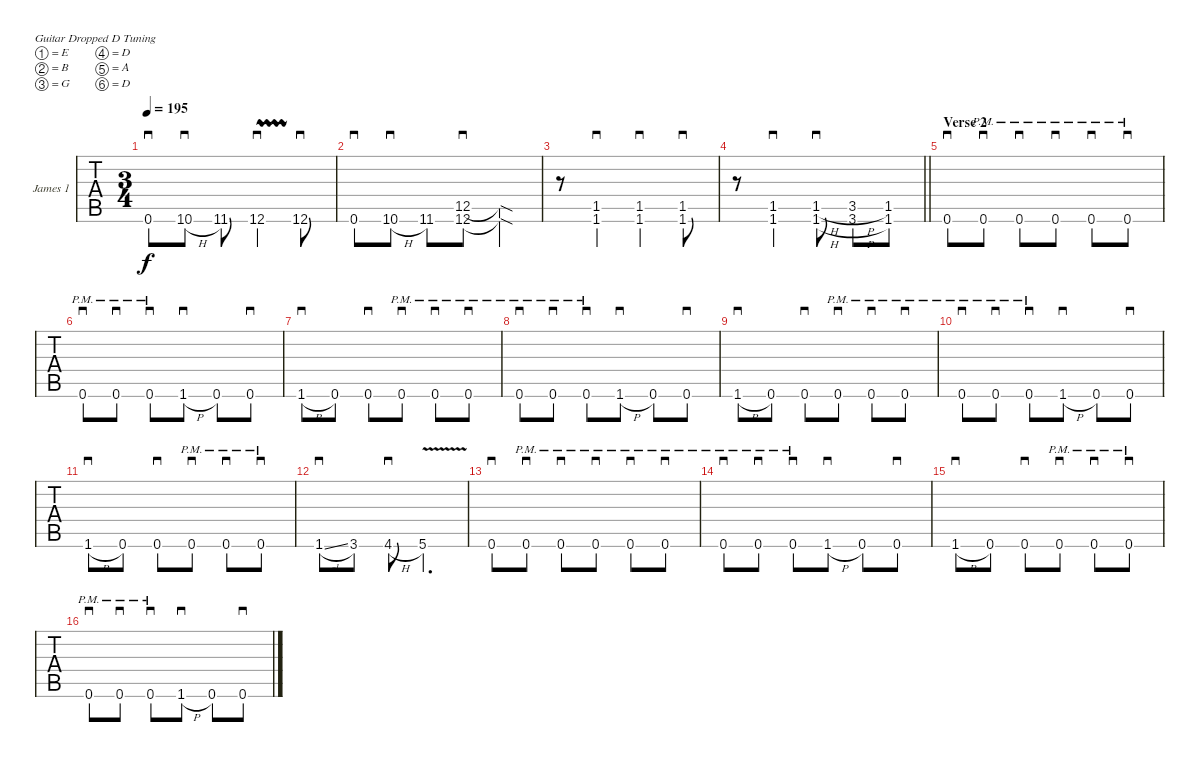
\bracketExtendMode groupsimilarinstruments
\firstSystemTrackNameOrientation horizontal
\otherSystemsTrackNameOrientation horizontal
\track ("Guitar 1" "James 1") {instrument distortionguitar}
\staff {tabs}
\tuning (E4 B3 G3 D3 A2 D2)
\ts (3 4)
\tempo 195
\clef g2
\ks c
0.6.8{sd dy f} 10.6{h}.8{sd} 11.6.8 12.6{vw}.4{sd} 12.6.8{sd} |
0.6.8{sd} 10.6{h}.8{sd} 11.6.8 (12.5 12.6).8{sd} (12.5{sod t} 12.6{sod t}).4 |
r.8 (1.5{st} 1.6{st}).4{sd} (1.5{st} 1.6{st}).4{sd} (1.5 1.6).8{sd} |
\barLineRight lightlight
r.8 (1.5{st} 1.6{st}).4{sd} (1.5{h} 1.6{h}).8{sd} (3.5{h} 3.6{h}).8 (1.5 1.6).8 |
\section ("" "Verse 2")
0.6.8{sd} 0.6{pm}.8{sd} 0.6{pm}.8{sd} 0.6{pm}.8{sd} 0.6{pm}.8{sd} 0.6{pm}.8{sd} |
0.6{pm}.8{sd} 0.6{pm}.8{sd} 0.6{pm}.8{sd} 1.6{h}.8{sd} 0.6.8 0.6.8{sd} |
1.6{h}.8{sd} 0.6.8 0.6.8{sd} 0.6{pm}.8{sd} 0.6{pm}.8{sd} 0.6{pm}.8{sd} |
0.6{pm}.8{sd} 0.6{pm}.8{sd} 0.6{pm}.8{sd} 1.6{h}.8{sd} 0.6.8 0.6.8{sd} |
1.6{h}.8{sd} 0.6.8 0.6.8{sd} 0.6{pm}.8{sd} 0.6{pm}.8{sd} 0.6{pm}.8{sd} |
0.6{pm}.8{sd} 0.6{pm}.8{sd} 0.6{pm}.8{sd} 1.6{h}.8{sd} 0.6.8 0.6.8{sd} |
1.6{h}.8{sd} 0.6.8 0.6.8{sd} 0.6{pm}.8{sd} 0.6{pm}.8{sd} 0.6{pm}.8{sd} |
1.6{sl}.8{sd} 3.6.8 4.6{h}.8{sd} 5.6{v}.4{d} |
0.6.8{sd} 0.6{pm}.8{sd} 0.6{pm}.8{sd} 0.6{pm}.8{sd} 0.6{pm}.8{sd} 0.6{pm}.8{sd} |
0.6{pm}.8{sd} 0.6{pm}.8{sd} 0.6{pm}.8{sd} 1.6{h}.8{sd} 0.6.8 0.6.8{sd} |
1.6{h}.8{sd} 0.6.8 0.6.8{sd} 0.6{pm}.8{sd} 0.6{pm}.8{sd} 0.6{pm}.8{sd} |
0.6{pm}.8{sd} 0.6{pm}.8{sd} 0.6{pm}.8{sd} 1.6{h}.8{sd} 0.6.8 0.6.8{sd}
